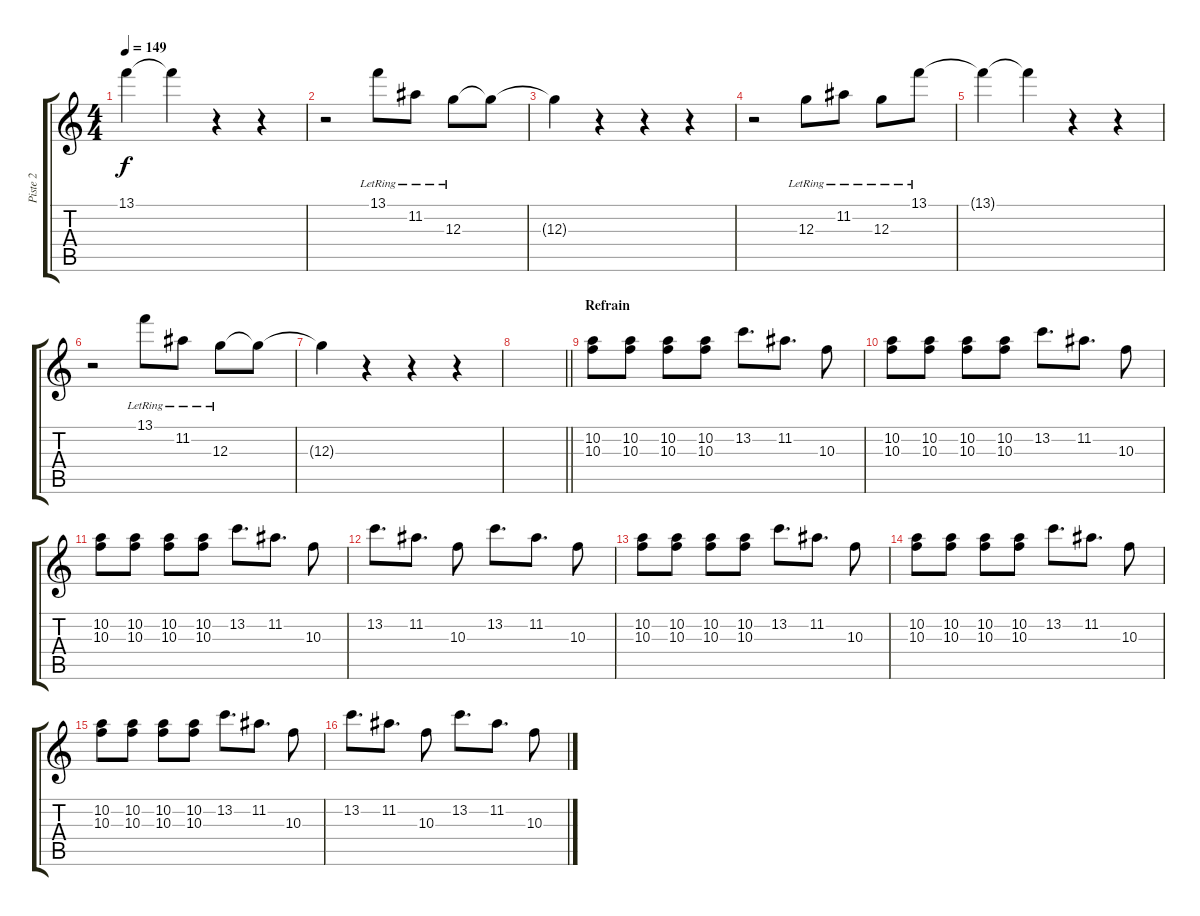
\track ("Piste 2" "Piste 2") {instrument electricguitarclean}
\staff {score tabs}
\tuning (E4 B3 G3 D3 A2 D2) {hide}
\ts (4 4)
\tempo 149
\clef g2
\ks c
13.1{t}.4{dy f} 13.1{t}.4 r.4 r.4 |
r.2 13.1{lr}.8 11.2{lr}.8 12.3{lr}.8 12.3{t}.8 |
12.3{t}.4 r.4 r.4 r.4 |
r.2 12.3{lr}.8 11.2{lr}.8 12.3{lr}.8 13.1{lr}.8 |
13.1{t}.4 13.1{t}.4 r.4 r.4 |
r.2 13.1{lr}.8 11.2{lr}.8 12.3{lr}.8 12.3{t}.8 |
12.3{t}.4 r.4 r.4 r.4 |
\barLineRight lightlight
|
\section ("" "Refrain ")
(10.2 10.3).8{volume 10 instrument distortionguitar} (10.2 10.3).8 (10.2 10.3).8 (10.2 10.3).8 13.2.8{d} 11.2.8{d} 10.3.8 |
(10.2 10.3).8 (10.2 10.3).8 (10.2 10.3).8 (10.2 10.3).8 13.2.8{d} 11.2.8{d} 10.3.8 |
(10.2 10.3).8 (10.2 10.3).8 (10.2 10.3).8 (10.2 10.3).8 13.2.8{d} 11.2.8{d} 10.3.8 |
13.2.8{d} 11.2.8{d} 10.3.8 13.2.8{d} 11.2.8{d} 10.3.8 |
(10.2 10.3).8 (10.2 10.3).8 (10.2 10.3).8 (10.2 10.3).8 13.2.8{d} 11.2.8{d} 10.3.8 |
(10.2 10.3).8 (10.2 10.3).8 (10.2 10.3).8 (10.2 10.3).8 13.2.8{d} 11.2.8{d} 10.3.8 |
(10.2 10.3).8 (10.2 10.3).8 (10.2 10.3).8 (10.2 10.3).8 13.2.8{d} 11.2.8{d} 10.3.8 |
13.2.8{d} 11.2.8{d} 10.3.8 13.2.8{d} 11.2.8{d} 10.3.8
